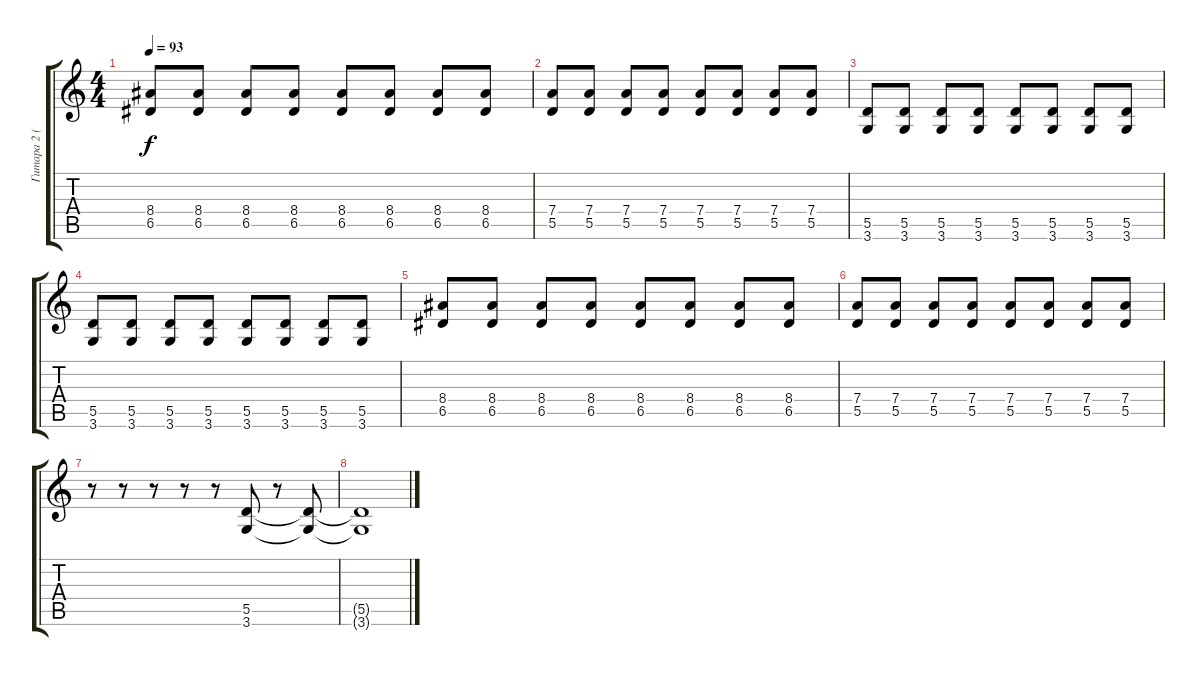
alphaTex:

\track ("Гитара 2 (ритм)" "Гитара 2 (") {instrument distortionguitar}
\staff {score tabs}
\tuning (E4 B3 G3 D3 A2 E2) {hide}
\ts (4 4)
\tempo 93
\clef g2
\ks c
(8.4 6.5).8{dy f} (8.4 6.5).8 (8.4 6.5).8 (8.4 6.5).8 (8.4 6.5).8 (8.4 6.5).8 (8.4 6.5).8 (8.4 6.5).8 |
(7.4 5.5).8 (7.4 5.5).8 (7.4 5.5).8 (7.4 5.5).8 (7.4 5.5).8 (7.4 5.5).8 (7.4 5.5).8 (7.4 5.5).8 |
(5.5 3.6).8 (5.5 3.6).8 (5.5 3.6).8 (5.5 3.6).8 (5.5 3.6).8 (5.5 3.6).8 (5.5 3.6).8 (5.5 3.6).8 |
(5.5 3.6).8 (5.5 3.6).8 (5.5 3.6).8 (5.5 3.6).8 (5.5 3.6).8 (5.5 3.6).8 (5.5 3.6).8 (5.5 3.6).8 |
(8.4 6.5).8 (8.4 6.5).8 (8.4 6.5).8 (8.4 6.5).8 (8.4 6.5).8 (8.4 6.5).8 (8.4 6.5).8 (8.4 6.5).8 |
(7.4 5.5).8 (7.4 5.5).8 (7.4 5.5).8 (7.4 5.5).8 (7.4 5.5).8 (7.4 5.5).8 (7.4 5.5).8 (7.4 5.5).8 |
r.8 r.8 r.8 r.8 r.8 (5.5 3.6).8 r.8 (5.5{t} 3.6{t}).8 |
(5.5{t} 3.6{t}).1
